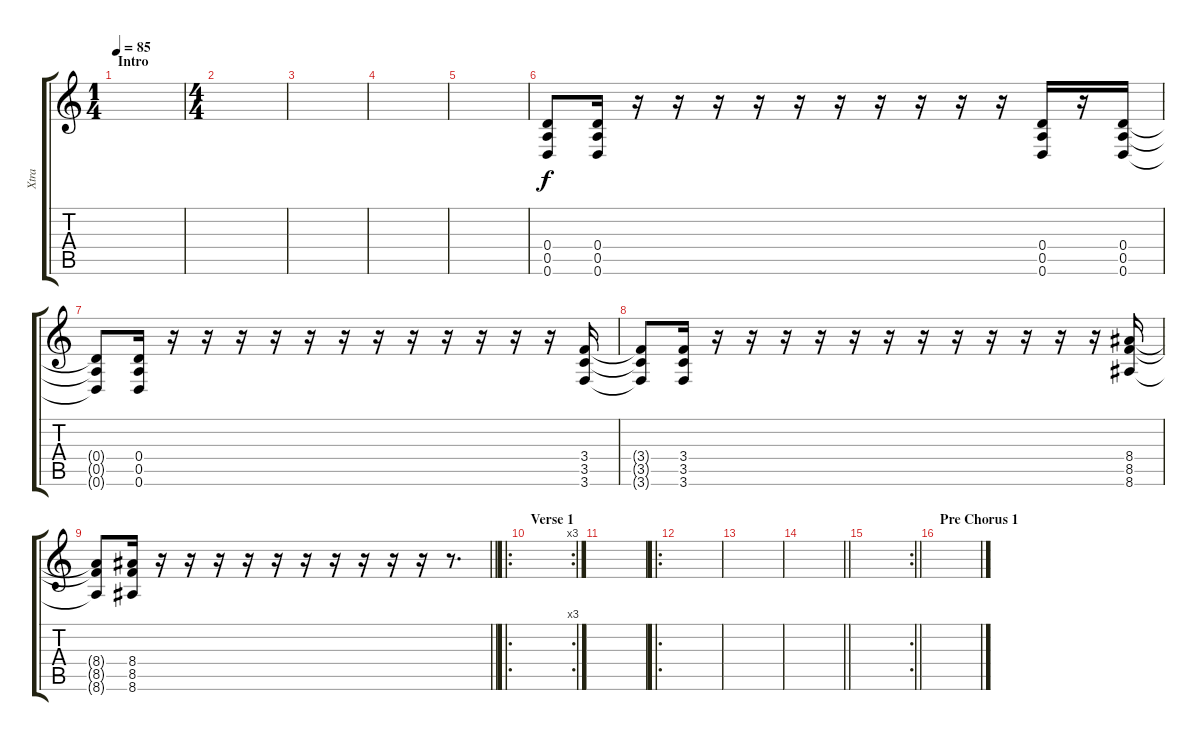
\track ("Xtra" "Xtra") {instrument distortionguitar}
\staff {score tabs}
\tuning (E4 B3 G3 D3 A2 D2) {hide}
\ts (1 4)
\section ("" "Intro")
\tempo 85
\clef g2
\ks c
|
\ts (4 4)
|
|
|
|
(0.4 0.5 0.6).8 (0.4 0.5 0.6).16 r.16 r.16 r.16 r.16 r.16 r.16 r.16 r.16 r.16 r.16 (0.4 0.5 0.6).16 r.16 (0.4 0.5 0.6).16 |
(0.4{t} 0.5{t} 0.6{t}).8 (0.4 0.5 0.6).16 r.16 r.16 r.16 r.16 r.16 r.16 r.16 r.16 r.16 r.16 r.16 r.16 (3.4 3.5 3.6).16 |
(3.4{t} 3.5{t} 3.6{t}).8 (3.4 3.5 3.6).16 r.16 r.16 r.16 r.16 r.16 r.16 r.16 r.16 r.16 r.16 r.16 r.16 (8.4 8.5 8.6).16 |
\barLineRight lightlight
(8.4{t} 8.5{t} 8.6{t}).8 (8.4 8.5 8.6).16 r.16 r.16 r.16 r.16 r.16 r.16 r.16 r.16 r.16 r.16 r.8{d} |
\ro
\rc 3
\section ("" "Verse 1")
|
|
\ro
|
|
\barLineRight lightlight
|
\rc 2
\barLineRight lightlight
|
\section ("" "Pre Chorus 1")
